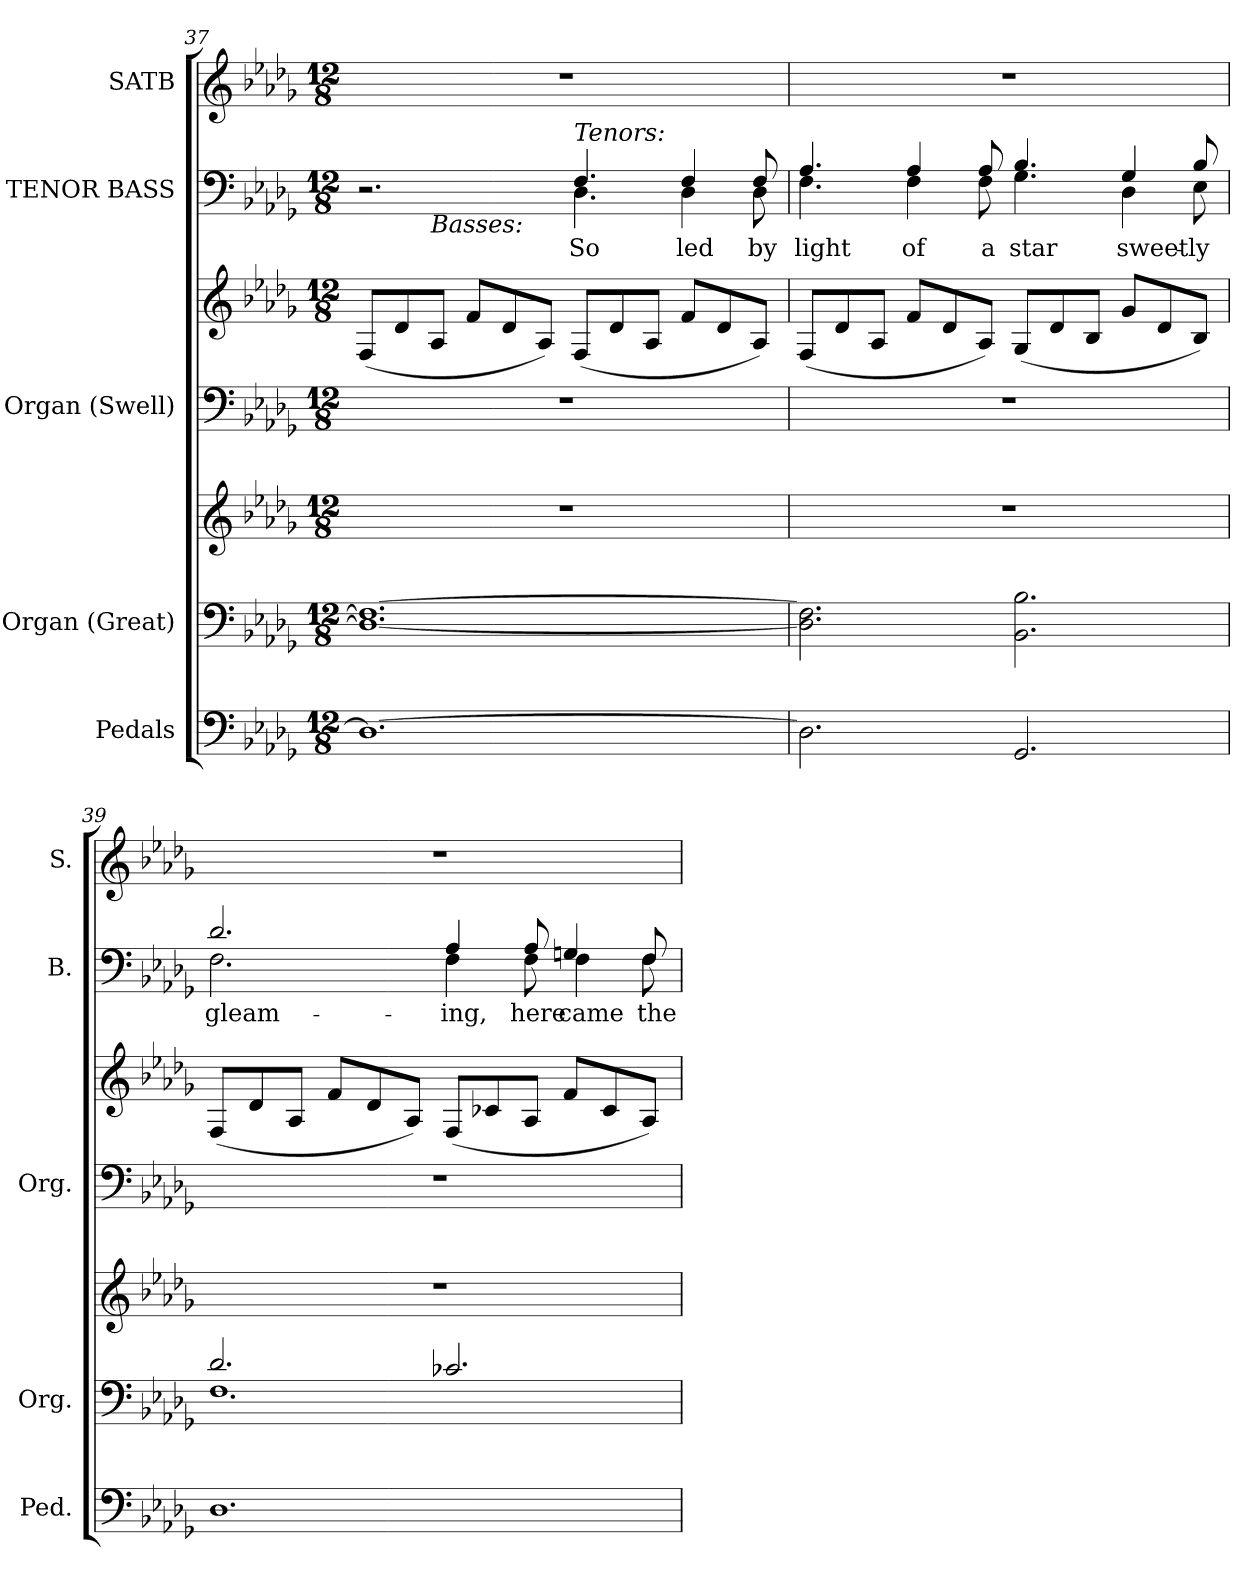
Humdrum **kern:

**kern	**kern	**kern	**kern	**kern	**kern	**text	**kern
*part5	*part4	*part4	*part3	*part3	*part2	*part2	*part1
*staff7	*staff6	*staff5	*staff4	*staff3	*staff2	*staff2	*staff1
*I"Pedals	*I"Organ (Great)	*	*I"Organ (Swell)	*	*I"TENOR BASS	*	*I"SATB
*I'Ped.	*I'Org.	*	*I'Org.	*	*I'B.	*	*I'S.
!!LO:LB:g=z
*clefF4	*clefF4	*clefG2	*clefF4	*clefG2	*clefF4	*	*clefG2
*k[b-e-a-d-g-]	*k[b-e-a-d-g-]	*k[b-e-a-d-g-]	*k[b-e-a-d-g-]	*k[b-e-a-d-g-]	*k[b-e-a-d-g-]	*	*k[b-e-a-d-g-]
*D-:	*D-:	*D-:	*D-:	*D-:	*D-:	*	*D-:
*M12/8	*M12/8	*M12/8	*M12/8	*M12/8	*M12/8	*	*M12/8
=37	=37	=37	=37	=37	=37	=37	=37
!	!	!LO:N:vis=1	!LO:N:vis=1	!	!	!	!LO:N:vis=1
*	*	*	*	*	*^	*	*
*	*	*	*	*	*	*^	*	*
1.D-i_>	1.D-i_< 1.Fi_>	1.r	1.r	(8Fi/L	2.r	2.ryy	4ryy	.	1.r
.	.	.	.	8d-i/	.	.	.	.	.
!	!	!	!	!	!	!	!LO:TX:b:i:t=Basses&colon;	!	!
.	.	.	.	8A-i/J	.	.	1ryy	.	.
.	.	.	.	8fi/L	.	.	.	.	.
.	.	.	.	8d-i/	.	.	.	.	.
.	.	.	.	8A-i/J)	.	.	.	.	.
!	!	!	!	!	!LO:TX:a:i:t=Tenors&colon;	!	!	!	!
!	!	!	!	!	!	!	!	!LO:LY:b:color=#000000	!
.	.	.	.	(8Fi/L	4.Fi/	4.D-i\	.	So	.
.	.	.	.	8d-i/	.	.	.	.	.
.	.	.	.	8A-i/J	.	.	.	.	.
!	!	!	!	!	!	!	!	!LO:LY:b:color=#000000	!
.	.	.	.	8fi/L	4Fi/	4D-i\	.	led	.
.	.	.	.	8d-i/	.	.	4ryy	.	.
!	!	!	!	!	!	!	!	!LO:LY:b:color=#000000	!
.	.	.	.	8A-i/J)	8Fi/	8D-i\	.	by	.
=38	=38	=38	=38	=38	=38	=38	=38	=38	=38
!	!	!LO:N:vis=1	!LO:N:vis=1	!	!	!	!	!	!
*	*	*	*	*	*v	*v	*v	*	*
*	*	*	*	*	*^	*	*
*	*	*	*	*	*	*^	*	*
!	!	!	!	!	!	!	!	!LO:LY:b:color=#000000	!LO:N:vis=1
*	*	*	*	*	*	*v	*v	*	*
2.D-i\]	2.D-i\] 2.Fi]	1.r	1.r	(8Fi/L	4.A-i/	4.Fi\	light	1.r
.	.	.	.	8d-i/	.	.	.	.
.	.	.	.	8A-i/J	.	.	.	.
!	!	!	!	!	!	!	!LO:LY:b:color=#000000	!
.	.	.	.	8fi/L	4A-i/	4Fi\	of	.
.	.	.	.	8d-i/	.	.	.	.
!	!	!	!	!	!	!	!LO:LY:b:color=#000000	!
.	.	.	.	8A-i/J)	8A-i/	8Fi\	a	.
!	!	!	!	!	!	!	!LO:LY:b:color=#000000	!
2.GG-i/	2.BB-i\ 2.B-i	.	.	(8G-i/L	4.B-i/	4.G-i\	star	.
.	.	.	.	8d-i/	.	.	.	.
.	.	.	.	8B-i/J	.	.	.	.
!	!	!	!	!	!	!	!LO:LY:b:color=#000000	!
.	.	.	.	8g-i/L	4G-i/	4D-i\	sweet-	.
.	.	.	.	8d-i/	.	.	.	.
!	!	!	!	!	!	!	!LO:LY:b:color=#000000	!
.	.	.	.	8B-i/J)	8B-i/	8E-i\	-ly	.
=39	=39	=39	=39	=39	=39	=39	=39	=39
*	*^	*	*	*	*	*	*	*
!	!	!	!LO:N:vis=1	!LO:N:vis=1	!	!	!	!	!
!	!	!	!	!	!	!	!	!LO:LY:b:color=#000000	!LO:N:vis=1
1.D-i	2.d-i/	1.Fi	1.r	1.r	(8Fi/L	2.d-i/	2.Fi\	gleam-	1.r
.	.	.	.	.	8d-i/	.	.	.	.
.	.	.	.	.	8A-i/J	.	.	.	.
.	.	.	.	.	8fi/L	.	.	.	.
.	.	.	.	.	8d-i/	.	.	.	.
.	.	.	.	.	8A-i/J)	.	.	.	.
!	!	!	!	!	!	!	!	!LO:LY:b:color=#000000	!
.	2.c-Xi/	.	.	.	(8Fi/L	4A-i/	4Fi\	-ing,	.
.	.	.	.	.	8c-Xi/	.	.	.	.
!	!	!	!	!	!	!	!	!LO:LY:b:color=#000000	!
.	.	.	.	.	8A-i/J	8A-i/	8Fi\	here	.
!	!	!	!	!	!	!	!	!LO:LY:b:color=#000000	!
.	.	.	.	.	8fi/L	4Gni/	4Fi\	came	.
.	.	.	.	.	8c-i/	.	.	.	.
!	!	!	!	!	!	!	!	!LO:LY:b:color=#000000	!
.	.	.	.	.	8A-i/J)	8Fi/	8Fi\	the	.
*	*v	*v	*	*	*	*v	*v	*	*
=	=	=	=	=	=	=	=
*-	*-	*-	*-	*-	*-	*-	*-
